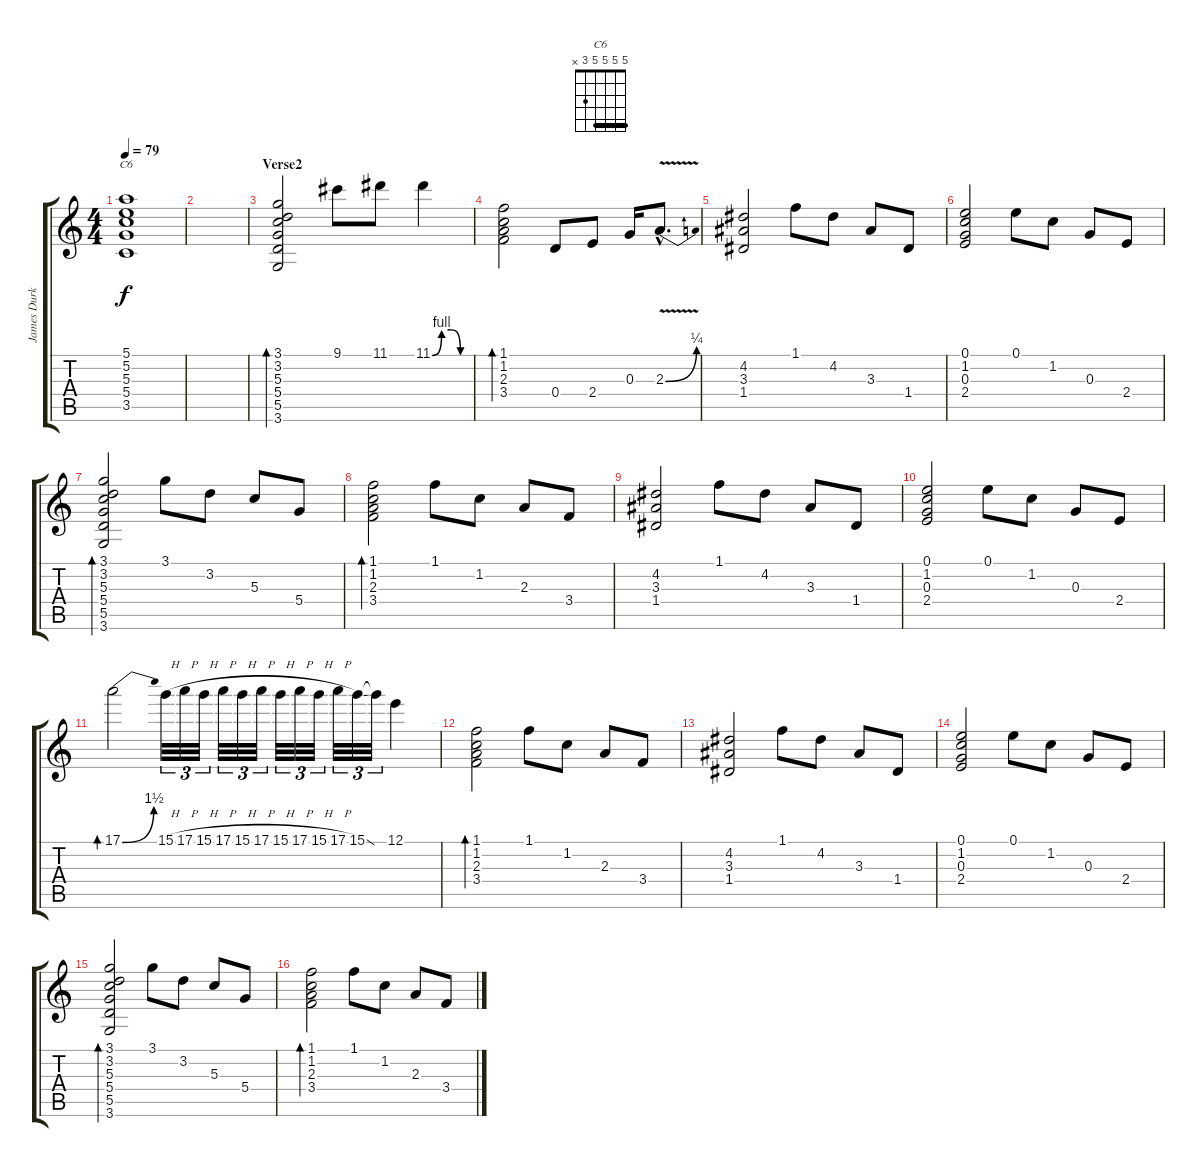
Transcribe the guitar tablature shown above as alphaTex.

\track ("James Durkin (Acoustic/ R. Guitar)" "James Durk") {instrument acousticguitarsteel}
\staff {score tabs}
\tuning (E4 B3 G3 D3 A2 E2) {hide}
\chord ("C6" 5 5 5 5 3 x) {barre 5}
\ts (4 4)
\tempo 79
\clef g2
\ks c
(5.1 5.2 5.3 5.4 3.5).1{ch "C6" dy f} |
|
\section ("" "Verse2")
(3.1 3.2 5.3 5.4 5.5 3.6).2{bd 120} 9.1.8 11.1.8 11.1{be (custom 0 0 15 4 30 4 45 0 60 0)}.4 |
(1.1 1.2 2.3 3.4).2{bd 120} 0.4.8 2.4.8 0.3.16 2.3{be (bend 0 0 60 1) v hac}.8{d} |
(4.2 3.3 1.4).2 1.1.8 4.2.8 3.3.8 1.4.8 |
(0.1 1.2 0.3 2.4).2 0.1.8 1.2.8 0.3.8 2.4.8 |
(3.1 3.2 5.3 5.4 5.5 3.6).2{bd 120} 3.1.8 3.2.8 5.3.8 5.4.8 |
(1.1 1.2 2.3 3.4).2{bd 120} 1.1.8 1.2.8 2.3.8 3.4.8 |
(4.2 3.3 1.4).2 1.1.8 4.2.8 3.3.8 1.4.8 |
(0.1 1.2 0.3 2.4).2 0.1.8 1.2.8 0.3.8 2.4.8 |
17.1{be (bend 0 0 60 6)}.2{bd 120} 15.1{h}.32{tu (3 2)} 17.1{h}.32{tu (3 2)} 15.1{h}.32{tu (3 2)} 17.1{h}.32{tu (3 2)} 15.1{h}.32{tu (3 2)} 17.1{h}.32{tu (3 2)} 15.1{h}.32{tu (3 2)} 17.1{h}.32{tu (3 2)} 15.1{h}.32{tu (3 2)} 17.1{h}.32{tu (3 2)} 15.1{ss}.32{tu (3 2)} 15.1{t}.32{tu (3 2)} 12.1.4 |
(1.1 1.2 2.3 3.4).2{bd 120} 1.1.8 1.2.8 2.3.8 3.4.8 |
(4.2 3.3 1.4).2 1.1.8 4.2.8 3.3.8 1.4.8 |
(0.1 1.2 0.3 2.4).2 0.1.8 1.2.8 0.3.8 2.4.8 |
(3.1 3.2 5.3 5.4 5.5 3.6).2{bd 120} 3.1.8 3.2.8 5.3.8 5.4.8 |
(1.1 1.2 2.3 3.4).2{bd 120} 1.1.8 1.2.8 2.3.8 3.4.8
